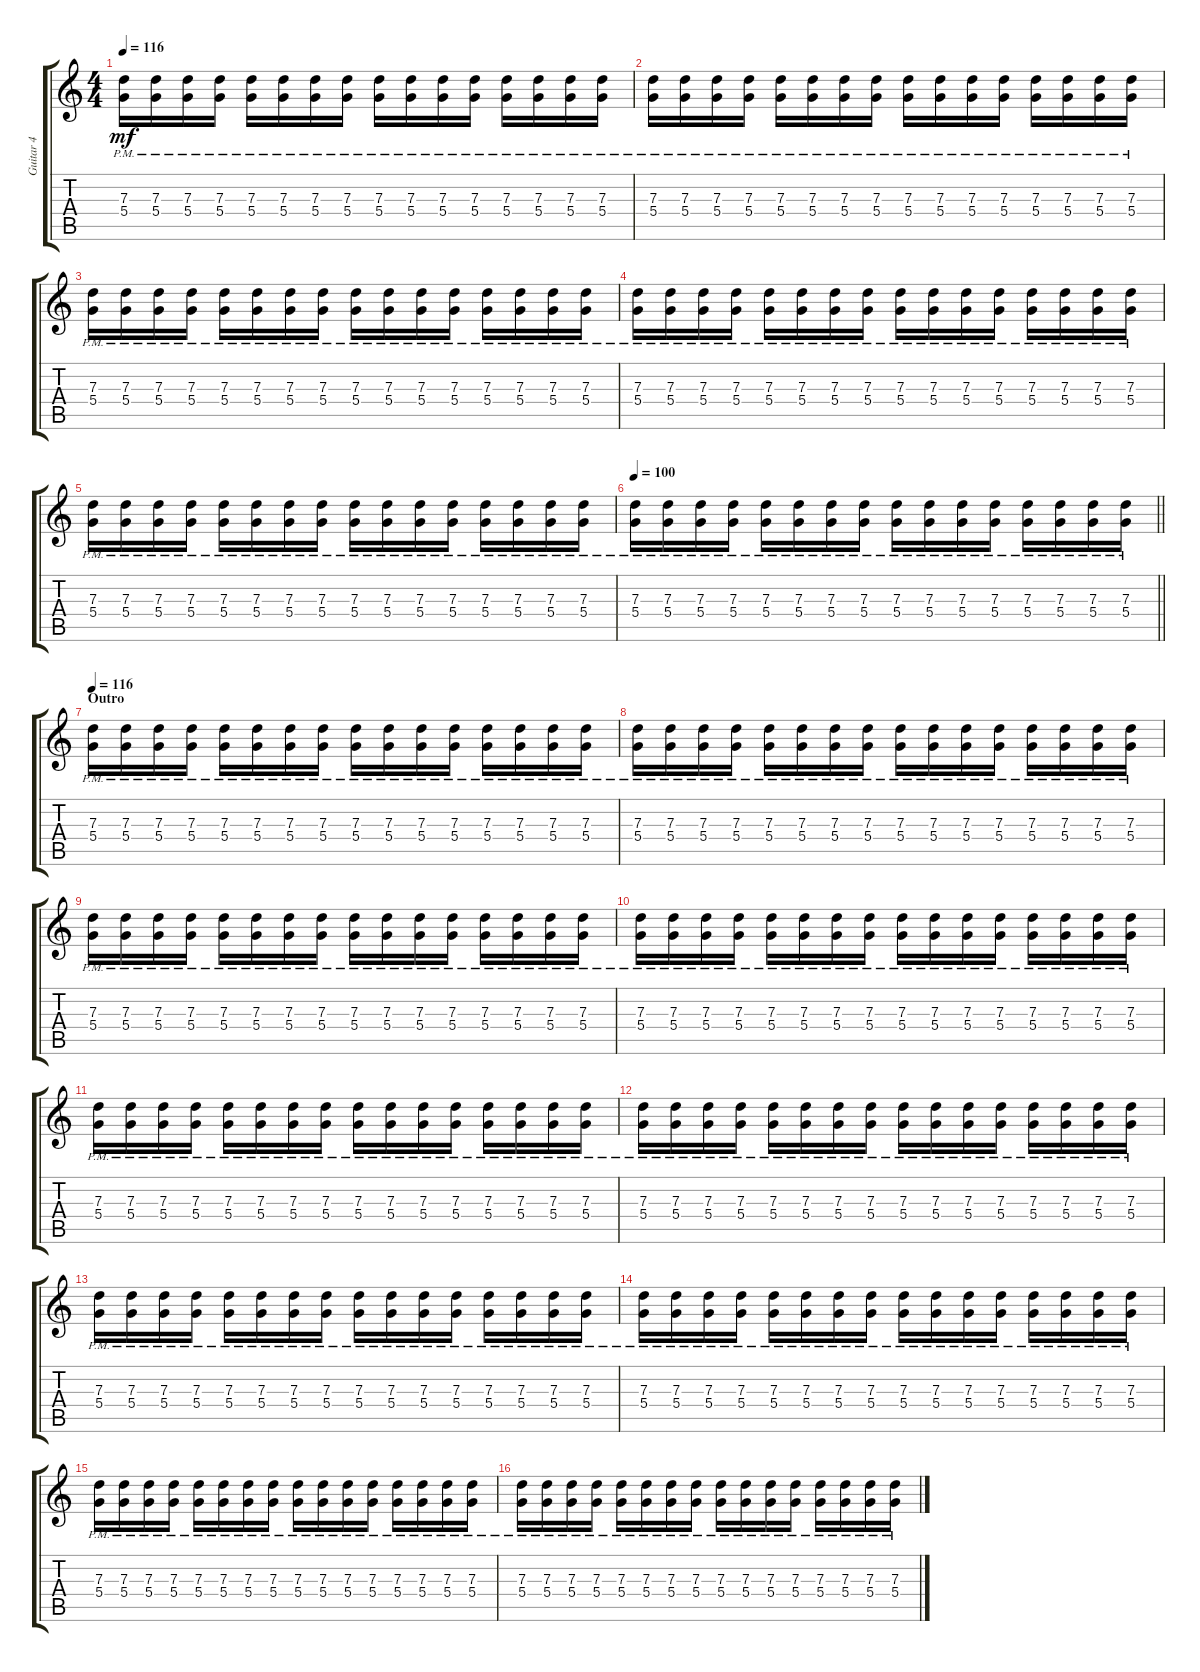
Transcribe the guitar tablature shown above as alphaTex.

\track ("Guitar 4" "Guitar 4") {instrument distortionguitar}
\staff {score tabs}
\tuning (E4 B3 G3 D3 A2 E2) {hide}
\ts (4 4)
\tempo 116
\clef g2
\ks c
(7.3{pm} 5.4{pm}).16{dy mf} (7.3{pm} 5.4{pm}).16 (7.3{pm} 5.4{pm}).16 (7.3{pm} 5.4{pm}).16 (7.3{pm} 5.4{pm}).16 (7.3{pm} 5.4{pm}).16 (7.3{pm} 5.4{pm}).16 (7.3{pm} 5.4{pm}).16 (7.3{pm} 5.4{pm}).16 (7.3{pm} 5.4{pm}).16 (7.3{pm} 5.4{pm}).16 (7.3{pm} 5.4{pm}).16 (7.3{pm} 5.4{pm}).16 (7.3{pm} 5.4{pm}).16 (7.3{pm} 5.4{pm}).16 (7.3{pm} 5.4{pm}).16 |
(7.3{pm} 5.4{pm}).16 (7.3{pm} 5.4{pm}).16 (7.3{pm} 5.4{pm}).16 (7.3{pm} 5.4{pm}).16 (7.3{pm} 5.4{pm}).16 (7.3{pm} 5.4{pm}).16 (7.3{pm} 5.4{pm}).16 (7.3{pm} 5.4{pm}).16 (7.3{pm} 5.4{pm}).16 (7.3{pm} 5.4{pm}).16 (7.3{pm} 5.4{pm}).16 (7.3{pm} 5.4{pm}).16 (7.3{pm} 5.4{pm}).16 (7.3{pm} 5.4{pm}).16 (7.3{pm} 5.4{pm}).16 (7.3{pm} 5.4{pm}).16 |
(7.3{pm} 5.4{pm}).16 (7.3{pm} 5.4{pm}).16 (7.3{pm} 5.4{pm}).16 (7.3{pm} 5.4{pm}).16 (7.3{pm} 5.4{pm}).16 (7.3{pm} 5.4{pm}).16 (7.3{pm} 5.4{pm}).16 (7.3{pm} 5.4{pm}).16 (7.3{pm} 5.4{pm}).16 (7.3{pm} 5.4{pm}).16 (7.3{pm} 5.4{pm}).16 (7.3{pm} 5.4{pm}).16 (7.3{pm} 5.4{pm}).16 (7.3{pm} 5.4{pm}).16 (7.3{pm} 5.4{pm}).16 (7.3{pm} 5.4{pm}).16 |
(7.3{pm} 5.4{pm}).16 (7.3{pm} 5.4{pm}).16 (7.3{pm} 5.4{pm}).16 (7.3{pm} 5.4{pm}).16 (7.3{pm} 5.4{pm}).16 (7.3{pm} 5.4{pm}).16 (7.3{pm} 5.4{pm}).16 (7.3{pm} 5.4{pm}).16 (7.3{pm} 5.4{pm}).16 (7.3{pm} 5.4{pm}).16 (7.3{pm} 5.4{pm}).16 (7.3{pm} 5.4{pm}).16 (7.3{pm} 5.4{pm}).16 (7.3{pm} 5.4{pm}).16 (7.3{pm} 5.4{pm}).16 (7.3{pm} 5.4{pm}).16 |
(7.3{pm} 5.4{pm}).16 (7.3{pm} 5.4{pm}).16 (7.3{pm} 5.4{pm}).16 (7.3{pm} 5.4{pm}).16 (7.3{pm} 5.4{pm}).16 (7.3{pm} 5.4{pm}).16 (7.3{pm} 5.4{pm}).16 (7.3{pm} 5.4{pm}).16 (7.3{pm} 5.4{pm}).16 (7.3{pm} 5.4{pm}).16 (7.3{pm} 5.4{pm}).16 (7.3{pm} 5.4{pm}).16 (7.3{pm} 5.4{pm}).16 (7.3{pm} 5.4{pm}).16 (7.3{pm} 5.4{pm}).16 (7.3{pm} 5.4{pm}).16 |
\tempo 100
\barLineRight lightlight
(7.3{pm} 5.4{pm}).16 (7.3{pm} 5.4{pm}).16 (7.3{pm} 5.4{pm}).16 (7.3{pm} 5.4{pm}).16 (7.3{pm} 5.4{pm}).16 (7.3{pm} 5.4{pm}).16 (7.3{pm} 5.4{pm}).16 (7.3{pm} 5.4{pm}).16 (7.3{pm} 5.4{pm}).16 (7.3{pm} 5.4{pm}).16 (7.3{pm} 5.4{pm}).16 (7.3{pm} 5.4{pm}).16 (7.3{pm} 5.4{pm}).16 (7.3{pm} 5.4{pm}).16 (7.3{pm} 5.4{pm}).16 (7.3{pm} 5.4{pm}).16 |
\section ("" "Outro")
\tempo 116
(7.3{pm} 5.4{pm}).16 (7.3{pm} 5.4{pm}).16 (7.3{pm} 5.4{pm}).16 (7.3{pm} 5.4{pm}).16 (7.3{pm} 5.4{pm}).16 (7.3{pm} 5.4{pm}).16 (7.3{pm} 5.4{pm}).16 (7.3{pm} 5.4{pm}).16 (7.3{pm} 5.4{pm}).16 (7.3{pm} 5.4{pm}).16 (7.3{pm} 5.4{pm}).16 (7.3{pm} 5.4{pm}).16 (7.3{pm} 5.4{pm}).16 (7.3{pm} 5.4{pm}).16 (7.3{pm} 5.4{pm}).16 (7.3{pm} 5.4{pm}).16 |
(7.3{pm} 5.4{pm}).16 (7.3{pm} 5.4{pm}).16 (7.3{pm} 5.4{pm}).16 (7.3{pm} 5.4{pm}).16 (7.3{pm} 5.4{pm}).16 (7.3{pm} 5.4{pm}).16 (7.3{pm} 5.4{pm}).16 (7.3{pm} 5.4{pm}).16 (7.3{pm} 5.4{pm}).16 (7.3{pm} 5.4{pm}).16 (7.3{pm} 5.4{pm}).16 (7.3{pm} 5.4{pm}).16 (7.3{pm} 5.4{pm}).16 (7.3{pm} 5.4{pm}).16 (7.3{pm} 5.4{pm}).16 (7.3{pm} 5.4{pm}).16 |
(7.3{pm} 5.4{pm}).16 (7.3{pm} 5.4{pm}).16 (7.3{pm} 5.4{pm}).16 (7.3{pm} 5.4{pm}).16 (7.3{pm} 5.4{pm}).16 (7.3{pm} 5.4{pm}).16 (7.3{pm} 5.4{pm}).16 (7.3{pm} 5.4{pm}).16 (7.3{pm} 5.4{pm}).16 (7.3{pm} 5.4{pm}).16 (7.3{pm} 5.4{pm}).16 (7.3{pm} 5.4{pm}).16 (7.3{pm} 5.4{pm}).16 (7.3{pm} 5.4{pm}).16 (7.3{pm} 5.4{pm}).16 (7.3{pm} 5.4{pm}).16 |
(7.3{pm} 5.4{pm}).16 (7.3{pm} 5.4{pm}).16 (7.3{pm} 5.4{pm}).16 (7.3{pm} 5.4{pm}).16 (7.3{pm} 5.4{pm}).16 (7.3{pm} 5.4{pm}).16 (7.3{pm} 5.4{pm}).16 (7.3{pm} 5.4{pm}).16 (7.3{pm} 5.4{pm}).16 (7.3{pm} 5.4{pm}).16 (7.3{pm} 5.4{pm}).16 (7.3{pm} 5.4{pm}).16 (7.3{pm} 5.4{pm}).16 (7.3{pm} 5.4{pm}).16 (7.3{pm} 5.4{pm}).16 (7.3{pm} 5.4{pm}).16 |
(7.3{pm} 5.4{pm}).16 (7.3{pm} 5.4{pm}).16 (7.3{pm} 5.4{pm}).16 (7.3{pm} 5.4{pm}).16 (7.3{pm} 5.4{pm}).16 (7.3{pm} 5.4{pm}).16 (7.3{pm} 5.4{pm}).16 (7.3{pm} 5.4{pm}).16 (7.3{pm} 5.4{pm}).16 (7.3{pm} 5.4{pm}).16 (7.3{pm} 5.4{pm}).16 (7.3{pm} 5.4{pm}).16 (7.3{pm} 5.4{pm}).16 (7.3{pm} 5.4{pm}).16 (7.3{pm} 5.4{pm}).16 (7.3{pm} 5.4{pm}).16 |
(7.3{pm} 5.4{pm}).16 (7.3{pm} 5.4{pm}).16 (7.3{pm} 5.4{pm}).16 (7.3{pm} 5.4{pm}).16 (7.3{pm} 5.4{pm}).16 (7.3{pm} 5.4{pm}).16 (7.3{pm} 5.4{pm}).16 (7.3{pm} 5.4{pm}).16 (7.3{pm} 5.4{pm}).16 (7.3{pm} 5.4{pm}).16 (7.3{pm} 5.4{pm}).16 (7.3{pm} 5.4{pm}).16 (7.3{pm} 5.4{pm}).16 (7.3{pm} 5.4{pm}).16 (7.3{pm} 5.4{pm}).16 (7.3{pm} 5.4{pm}).16 |
(7.3{pm} 5.4{pm}).16 (7.3{pm} 5.4{pm}).16 (7.3{pm} 5.4{pm}).16 (7.3{pm} 5.4{pm}).16 (7.3{pm} 5.4{pm}).16 (7.3{pm} 5.4{pm}).16 (7.3{pm} 5.4{pm}).16 (7.3{pm} 5.4{pm}).16 (7.3{pm} 5.4{pm}).16 (7.3{pm} 5.4{pm}).16 (7.3{pm} 5.4{pm}).16 (7.3{pm} 5.4{pm}).16 (7.3{pm} 5.4{pm}).16 (7.3{pm} 5.4{pm}).16 (7.3{pm} 5.4{pm}).16 (7.3{pm} 5.4{pm}).16 |
(7.3{pm} 5.4{pm}).16 (7.3{pm} 5.4{pm}).16 (7.3{pm} 5.4{pm}).16 (7.3{pm} 5.4{pm}).16 (7.3{pm} 5.4{pm}).16 (7.3{pm} 5.4{pm}).16 (7.3{pm} 5.4{pm}).16 (7.3{pm} 5.4{pm}).16 (7.3{pm} 5.4{pm}).16 (7.3{pm} 5.4{pm}).16 (7.3{pm} 5.4{pm}).16 (7.3{pm} 5.4{pm}).16 (7.3{pm} 5.4{pm}).16 (7.3{pm} 5.4{pm}).16 (7.3{pm} 5.4{pm}).16 (7.3{pm} 5.4{pm}).16 |
(7.3{pm} 5.4{pm}).16 (7.3{pm} 5.4{pm}).16 (7.3{pm} 5.4{pm}).16 (7.3{pm} 5.4{pm}).16 (7.3{pm} 5.4{pm}).16 (7.3{pm} 5.4{pm}).16 (7.3{pm} 5.4{pm}).16 (7.3{pm} 5.4{pm}).16 (7.3{pm} 5.4{pm}).16 (7.3{pm} 5.4{pm}).16 (7.3{pm} 5.4{pm}).16 (7.3{pm} 5.4{pm}).16 (7.3{pm} 5.4{pm}).16 (7.3{pm} 5.4{pm}).16 (7.3{pm} 5.4{pm}).16 (7.3{pm} 5.4{pm}).16 |
(7.3{pm} 5.4{pm}).16 (7.3{pm} 5.4{pm}).16 (7.3{pm} 5.4{pm}).16 (7.3{pm} 5.4{pm}).16 (7.3{pm} 5.4{pm}).16 (7.3{pm} 5.4{pm}).16 (7.3{pm} 5.4{pm}).16 (7.3{pm} 5.4{pm}).16 (7.3{pm} 5.4{pm}).16 (7.3{pm} 5.4{pm}).16 (7.3{pm} 5.4{pm}).16 (7.3{pm} 5.4{pm}).16 (7.3{pm} 5.4{pm}).16 (7.3{pm} 5.4{pm}).16 (7.3{pm} 5.4{pm}).16 (7.3{pm} 5.4{pm}).16
